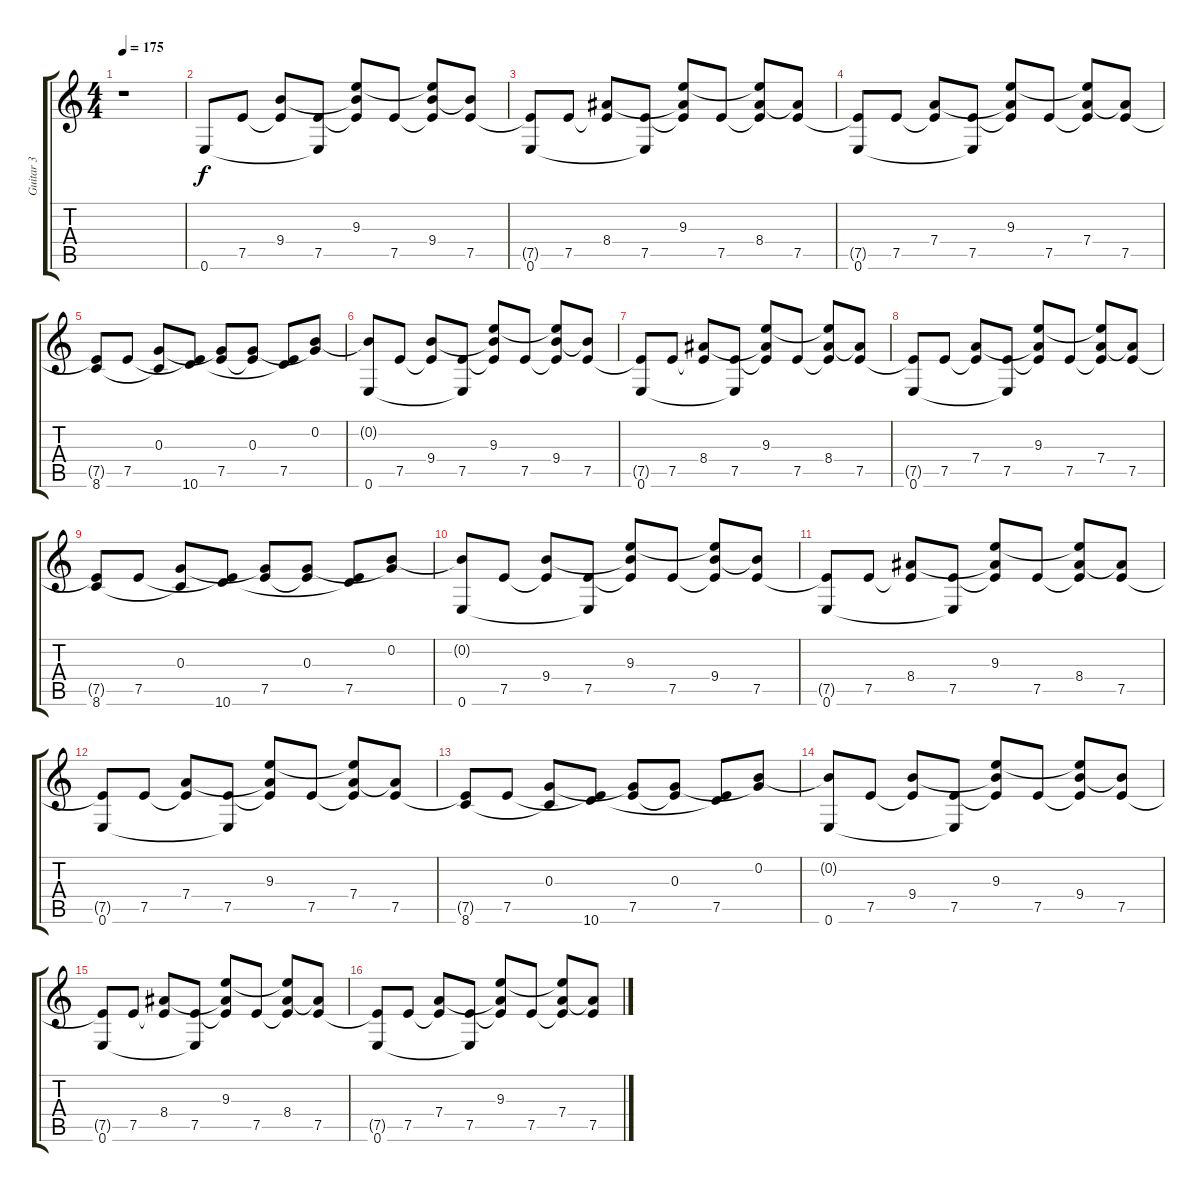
\track ("Guitar 3" "Guitar 3") {instrument electricguitarjazz}
\staff {score tabs}
\tuning (E4 B3 G3 D3 A2 E2) {hide}
\ts (4 4)
\tempo 175
\clef g2
\ks c
r.1{dy f} |
0.6.8 7.5.8 (9.4 7.5{t}).8 (7.5 0.6{t}).8 (9.3 9.4{t} 7.5{t}).8 7.5.8 (9.3{t} 9.4 7.5{t}).8 (9.4{t} 7.5).8 |
(7.5{t} 0.6).8 7.5.8 (8.4 7.5{t}).8 (7.5 0.6{t}).8 (9.3 8.4{t} 7.5{t}).8 7.5.8 (9.3{t} 8.4 7.5{t}).8 (8.4{t} 7.5).8 |
(7.5{t} 0.6).8 7.5.8 (7.4 7.5{t}).8 (7.5 0.6{t}).8 (9.3 7.4{t} 7.5{t}).8 7.5.8 (9.3{t} 7.4 7.5{t}).8 (7.4{t} 7.5).8 |
(7.5{t} 8.6).8 7.5.8 (0.3 8.6{t}).8 (7.5{t} 10.6).8 (0.3{t} 7.5).8 (0.3 7.5{t}).8 (7.5 10.6{t}).8 (0.2 0.3{t}).8 |
(0.2{t} 0.6).8 7.5.8 (9.4 7.5{t}).8 (7.5 0.6{t}).8 (9.3 9.4{t} 7.5{t}).8 7.5.8 (9.3{t} 9.4 7.5{t}).8 (9.4{t} 7.5).8 |
(7.5{t} 0.6).8 7.5.8 (8.4 7.5{t}).8 (7.5 0.6{t}).8 (9.3 8.4{t} 7.5{t}).8 7.5.8 (9.3{t} 8.4 7.5{t}).8 (8.4{t} 7.5).8 |
(7.5{t} 0.6).8 7.5.8 (7.4 7.5{t}).8 (7.5 0.6{t}).8 (9.3 7.4{t} 7.5{t}).8 7.5.8 (9.3{t} 7.4 7.5{t}).8 (7.4{t} 7.5).8 |
(7.5{t} 8.6).8 7.5.8 (0.3 8.6{t}).8 (7.5{t} 10.6).8 (0.3{t} 7.5).8 (0.3 7.5{t}).8 (7.5 10.6{t}).8 (0.2 0.3{t}).8 |
(0.2{t} 0.6).8 7.5.8 (9.4 7.5{t}).8 (7.5 0.6{t}).8 (9.3 9.4{t} 7.5{t}).8 7.5.8 (9.3{t} 9.4 7.5{t}).8 (9.4{t} 7.5).8 |
(7.5{t} 0.6).8 7.5.8 (8.4 7.5{t}).8 (7.5 0.6{t}).8 (9.3 8.4{t} 7.5{t}).8 7.5.8 (9.3{t} 8.4 7.5{t}).8 (8.4{t} 7.5).8 |
(7.5{t} 0.6).8 7.5.8 (7.4 7.5{t}).8 (7.5 0.6{t}).8 (9.3 7.4{t} 7.5{t}).8 7.5.8 (9.3{t} 7.4 7.5{t}).8 (7.4{t} 7.5).8 |
(7.5{t} 8.6).8 7.5.8 (0.3 8.6{t}).8 (7.5{t} 10.6).8 (0.3{t} 7.5).8 (0.3 7.5{t}).8 (7.5 10.6{t}).8 (0.2 0.3{t}).8 |
(0.2{t} 0.6).8 7.5.8 (9.4 7.5{t}).8 (7.5 0.6{t}).8 (9.3 9.4{t} 7.5{t}).8 7.5.8 (9.3{t} 9.4 7.5{t}).8 (9.4{t} 7.5).8 |
(7.5{t} 0.6).8 7.5.8 (8.4 7.5{t}).8 (7.5 0.6{t}).8 (9.3 8.4{t} 7.5{t}).8 7.5.8 (9.3{t} 8.4 7.5{t}).8 (8.4{t} 7.5).8 |
(7.5{t} 0.6).8 7.5.8 (7.4 7.5{t}).8 (7.5 0.6{t}).8 (9.3 7.4{t} 7.5{t}).8 7.5.8 (9.3{t} 7.4 7.5{t}).8 (7.4{t} 7.5).8
